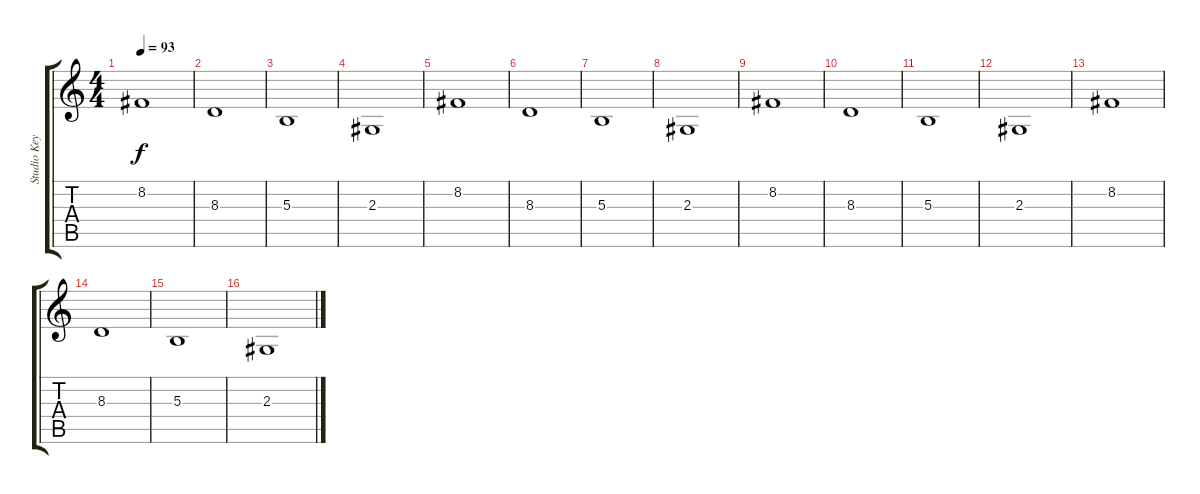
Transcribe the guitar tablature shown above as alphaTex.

\track ("Studio Keyboard" "Studio Key") {instrument choiraahs}
\staff {score tabs}
\tuning (Eb4 Bb3 Gb3 Db3 Ab2 Db2) {hide}
\ts (4 4)
\tempo 93
\clef g2
\ks c
8.2.1{dy f} |
8.3.1 |
5.3.1 |
2.3.1 |
8.2.1 |
8.3.1 |
5.3.1 |
2.3.1 |
8.2.1 |
8.3.1 |
5.3.1 |
2.3.1 |
8.2.1 |
8.3.1 |
5.3.1 |
2.3.1
